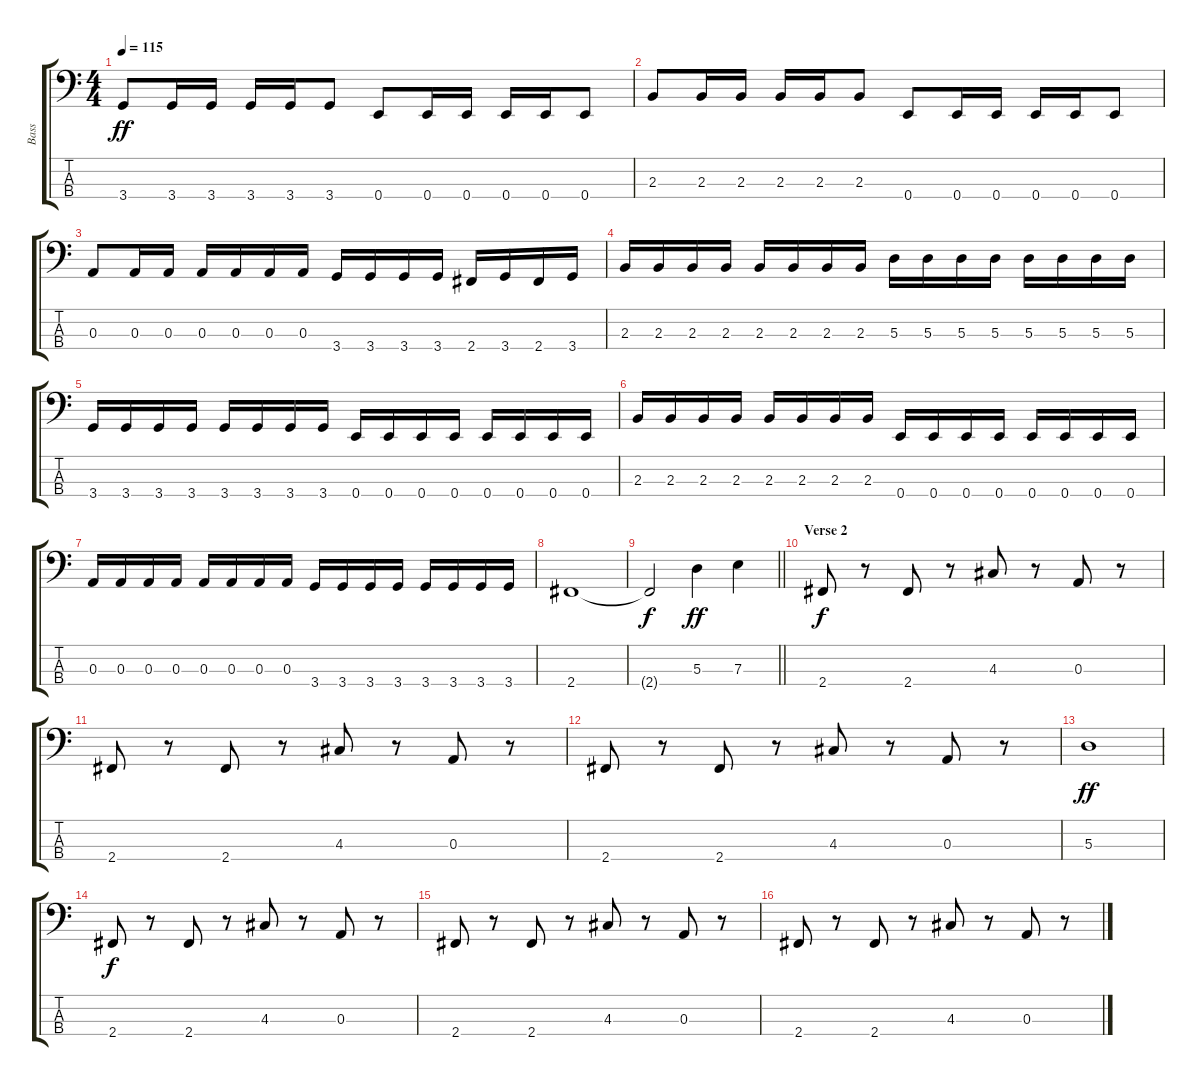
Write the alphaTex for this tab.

\track ("Bass" "Bass") {instrument electricbassfinger}
\staff {score tabs}
\tuning (G2 D2 A1 E1) {hide}
\ts (4 4)
\tempo 115
\clef f4
\ks c
3.4.8{dy ff} 3.4.16 3.4.16 3.4.16 3.4.16 3.4.8 0.4.8 0.4.16 0.4.16 0.4.16 0.4.16 0.4.8 |
2.3.8 2.3.16 2.3.16 2.3.16 2.3.16 2.3.8 0.4.8 0.4.16 0.4.16 0.4.16 0.4.16 0.4.8 |
0.3.8 0.3.16 0.3.16 0.3.16 0.3.16 0.3.16 0.3.16 3.4.16 3.4.16 3.4.16 3.4.16 2.4.16 3.4.16 2.4.16 3.4.16 |
2.3.16 2.3.16 2.3.16 2.3.16 2.3.16 2.3.16 2.3.16 2.3.16 5.3.16 5.3.16 5.3.16 5.3.16 5.3.16 5.3.16 5.3.16 5.3.16 |
3.4.16 3.4.16 3.4.16 3.4.16 3.4.16 3.4.16 3.4.16 3.4.16 0.4.16 0.4.16 0.4.16 0.4.16 0.4.16 0.4.16 0.4.16 0.4.16 |
2.3.16 2.3.16 2.3.16 2.3.16 2.3.16 2.3.16 2.3.16 2.3.16 0.4.16 0.4.16 0.4.16 0.4.16 0.4.16 0.4.16 0.4.16 0.4.16 |
0.3.16 0.3.16 0.3.16 0.3.16 0.3.16 0.3.16 0.3.16 0.3.16 3.4.16 3.4.16 3.4.16 3.4.16 3.4.16 3.4.16 3.4.16 3.4.16 |
2.4.1 |
\barLineRight lightlight
2.4{t}.2{dy f} 5.3.4{dy ff} 7.3.4 |
\section ("" "Verse 2")
2.4.8{dy f} r.8 2.4.8 r.8 4.3.8 r.8 0.3.8 r.8 |
2.4.8 r.8 2.4.8 r.8 4.3.8 r.8 0.3.8 r.8 |
2.4.8 r.8 2.4.8 r.8 4.3.8 r.8 0.3.8 r.8 |
5.3.1{dy ff} |
2.4.8{dy f} r.8 2.4.8 r.8 4.3.8 r.8 0.3.8 r.8 |
2.4.8 r.8 2.4.8 r.8 4.3.8 r.8 0.3.8 r.8 |
2.4.8 r.8 2.4.8 r.8 4.3.8 r.8 0.3.8 r.8
